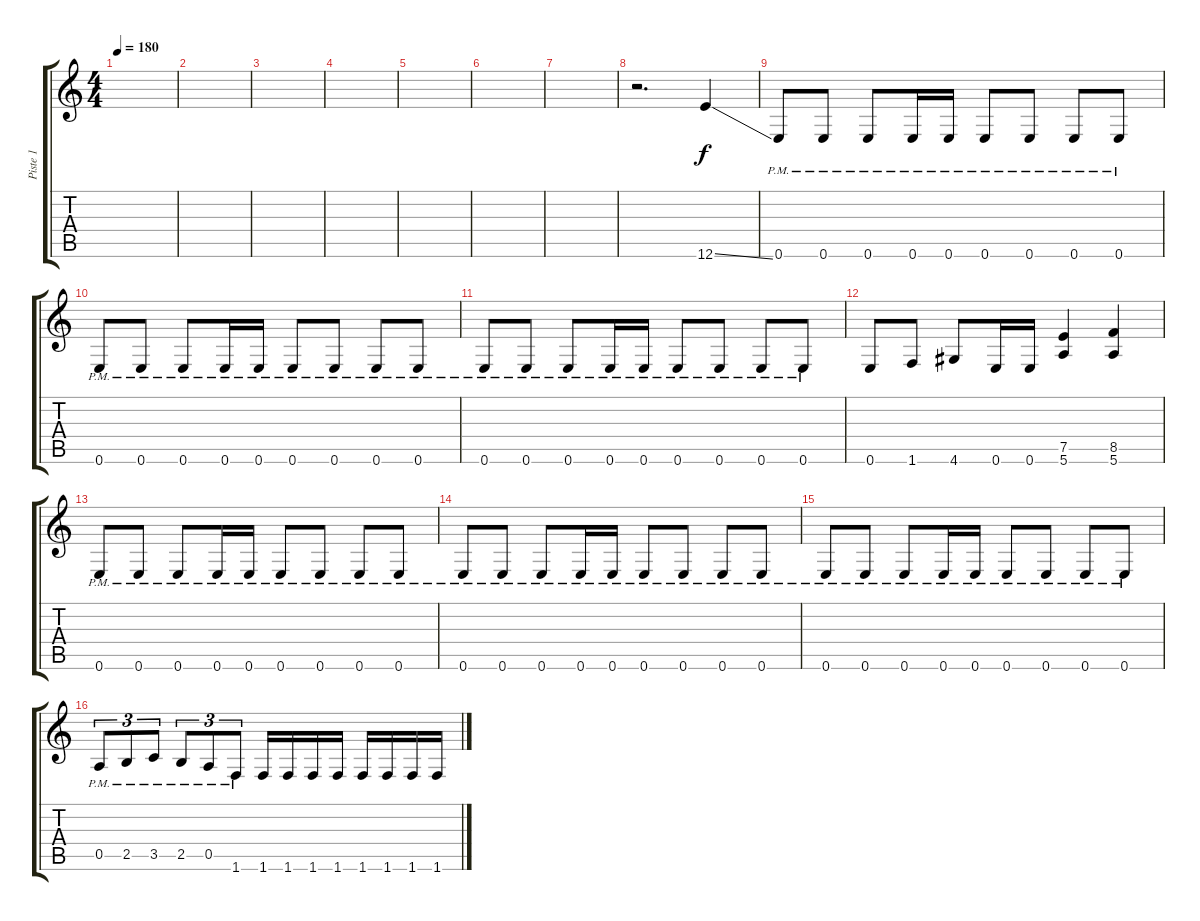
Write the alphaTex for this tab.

\track ("Piste 1" "Piste 1") {instrument distortionguitar}
\staff {score tabs}
\tuning (E4 B3 G3 D3 A2 E2) {hide}
\ts (4 4)
\tempo 180
\clef g2
\ks c
|
|
|
|
|
|
|
r.2{d} 12.6{ss}.4{balance 8} |
0.6{pm}.8{balance 8} 0.6{pm}.8 0.6{pm}.8 0.6{pm}.16 0.6{pm}.16 0.6{pm}.8 0.6{pm}.8 0.6{pm}.8 0.6{pm}.8 |
0.6{pm}.8 0.6{pm}.8 0.6{pm}.8 0.6{pm}.16 0.6{pm}.16 0.6{pm}.8 0.6{pm}.8 0.6{pm}.8 0.6{pm}.8 |
0.6{pm}.8 0.6{pm}.8 0.6{pm}.8 0.6{pm}.16 0.6{pm}.16 0.6{pm}.8 0.6{pm}.8 0.6{pm}.8 0.6{pm}.8 |
0.6.8 1.6.8 4.6.8 0.6.16 0.6.16 (7.5 5.6).4 (8.5 5.6).4 |
0.6{pm}.8 0.6{pm}.8 0.6{pm}.8 0.6{pm}.16 0.6{pm}.16 0.6{pm}.8 0.6{pm}.8 0.6{pm}.8 0.6{pm}.8 |
0.6{pm}.8 0.6{pm}.8 0.6{pm}.8 0.6{pm}.16 0.6{pm}.16 0.6{pm}.8 0.6{pm}.8 0.6{pm}.8 0.6{pm}.8 |
0.6{pm}.8 0.6{pm}.8 0.6{pm}.8 0.6{pm}.16 0.6{pm}.16 0.6{pm}.8 0.6{pm}.8 0.6{pm}.8 0.6{pm}.8 |
0.5{pm}.8{tu (3 2)} 2.5{pm}.8{tu (3 2)} 3.5{pm}.8{tu (3 2)} 2.5{pm}.8{tu (3 2)} 0.5{pm}.8{tu (3 2)} 1.6{pm}.8{tu (3 2)} 1.6.16 1.6.16 1.6.16 1.6.16 1.6.16 1.6.16 1.6.16 1.6.16
